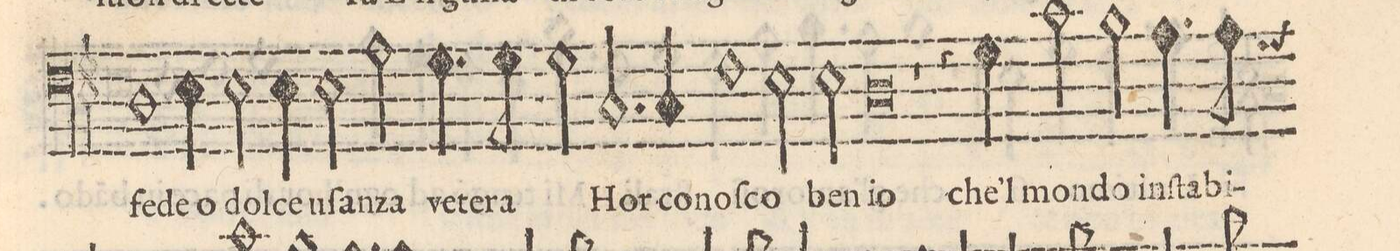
**kern	**text
*I"BASSO	*
*clefF4	*
*k[]	*
*met(C)	*
*M4/2	*
1D	fe-
4E\	-de
2E\	o dol-
4E\	-ce
=35-	=35-
2E\	uſan-
2A\	-za
4.G\	ve-
8G\	-te-
2G\	-ra
=36-	=36-
2.C/	Hor
4C/	co-
1F	-no-
=37-	=37-
2E\	ſco
2E\	ben
0D	io
=38-	=38-
1r	.
=39-	=39-
4r	.
4G\	che'l
2c\	mon-
2B\	-do
4.A\	inſta-
8A\	-bi-
=40-	=40-
*-	*-
